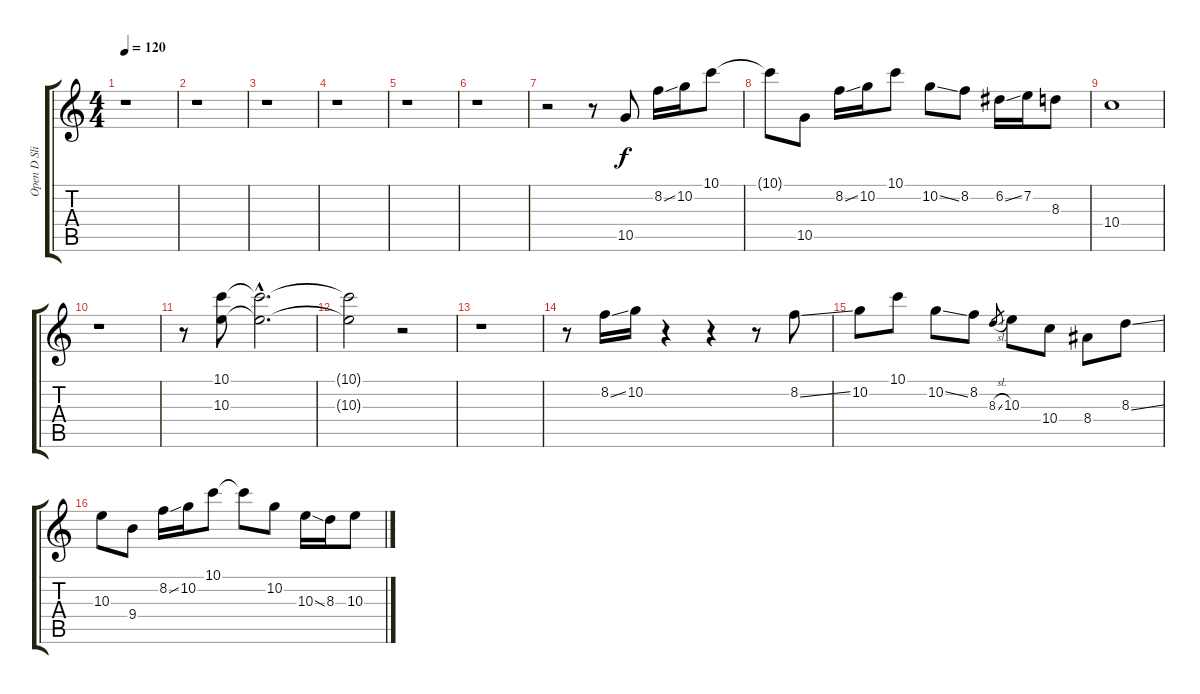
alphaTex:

\track ("Open D Slide Guitar" "Open D Sli") {instrument distortionguitar}
\staff {score tabs}
\tuning (D4 A3 Gb3 D3 A2 D2) {hide}
\ts (4 4)
\tempo 120
\clef g2
\ks c
r.1{dy f} |
r.1 |
r.1 |
r.1 |
r.1 |
r.1 |
r.2 r.8 10.5.8 8.2{ss}.16 10.2.16 10.1.8 |
10.1{t}.8 10.5.8 8.2{ss}.16 10.2.16 10.1.8 10.2{ss}.8 8.2.8 6.2{ss}.16 7.2.16 8.3.8 |
10.4.1 |
r.1 |
r.8 (10.1 10.3).8 (10.1{hac t} 10.3{hac t}).2{d} |
(10.1{t} 10.3{t}).2 r.2 |
r.1 |
r.8 8.2{ss}.16 10.2.16 r.4 r.4 r.8 8.2{ss}.8 |
10.2.8 10.1.8 10.2{ss}.8 8.2.8 8.3{sl}.8{gr} 10.3.8 10.4.8 8.4.8 8.3{ss}.8 |
10.3.8 9.4.8 8.2{ss}.16 10.2.16 10.1.8 10.1{t}.8 10.2.8 10.3{ss}.16 8.3.16 10.3.8
